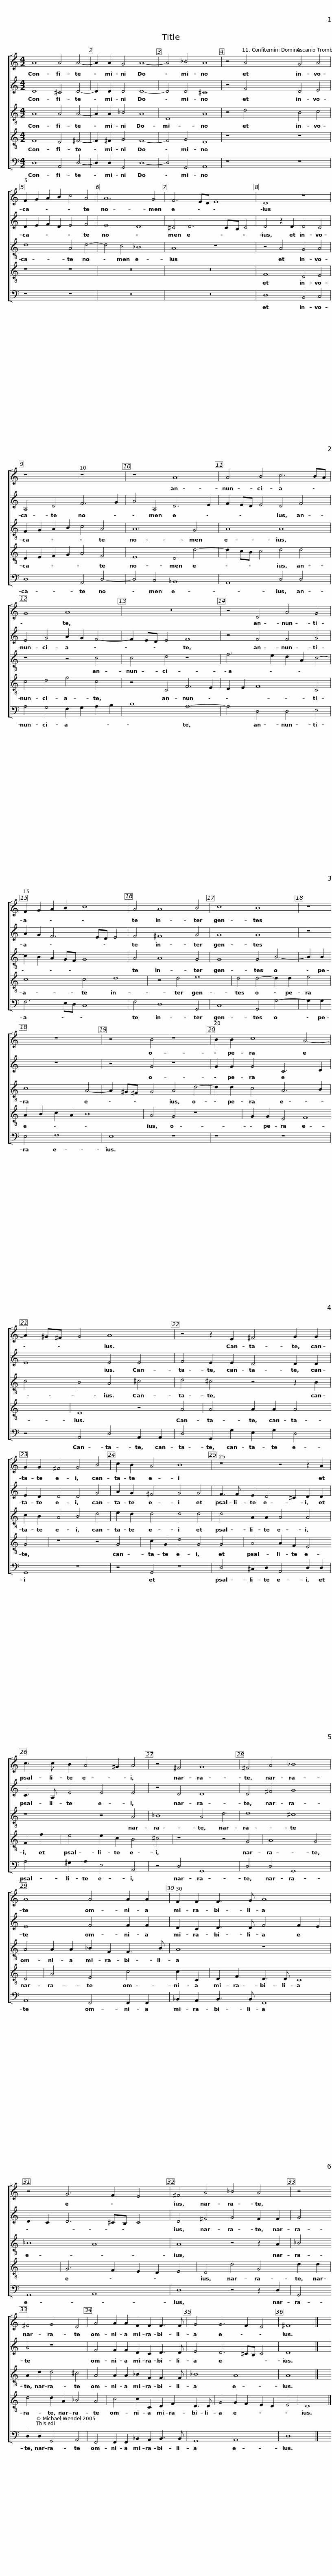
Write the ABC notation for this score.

X:1
%%score [ 1 2 3 4 5 ]
L:1/8
M:4/2
I:linebreak $
K:C
V:1 treble
V:2 treble
V:3 treble-8
V:4 treble-8
V:5 bass
V:1
 A8 A4 A4- | A2 A2 G4 A8- | A4 _B4 A8 | z4 A4 G4 A4 | F2 G2 A2 B2 c4 A4 | %5
 A12 G4 | F6 ED E8 |$ D8 z8 | z8 z8 | z8 A8 | %10
 A4 B4 c6 BA | G8 A8 | z16 |$ z4 D4 A4 G4 | F2 G2 A2 B2 c8 | %15
 A4 A8 B4 | c8 B8 | z8 z8 | z4 B4- z8 |$ B2 B2 c8 A4- | %20
 A2 ^G^F G4 A8 | z4 z2 E2 ^F4 G2 G2 | G2 G2 ^F4 G4 B4 | c2 B2 A4 B8 |$ z8 z4 z2 A2 | %25
 c3 c B2 A4 ^G2 A4 | z4 ^F4 G8 | ^F4 A4 _B8 | A8 A4 A2 A2 | F2 F2 F3 G A8 |$ %30
 z4 G6 F2 E4 | ^F4 A4 _B4 A4 | z4 ^F4 G4 E4 | A4 A2 A2 F2 F2 F3 F | G4 G6 F2 E4 | %35
 ^F8 |] %36
V:2
 D8 ^C4 D4- | D2 D2 D4 D8- | D4 D4 ^C8 | z4 F4 D4 E4 | D2 E2 F2 D2 E4 F4 | %5
 E8 D8 | ^C4 D6 CB, C4 |$ D4 z2 D2 D4 C4 | A,4 D4 F6 G2 | A4 A,4 D6 E2 | %10
 F2 ED E4 D4 F4 | E4 G4 A2 G2 F4- | F2 ED E4 F8 |$ z4 F4 F4 G4 | A2 G2 F6 ED E4 | %15
 F4 ^F8 G4 | G8 G8 | z8 z8 | z4 G4- z8 |$ G2 G2 G4 C6 D2 | %20
 E8 E4 E4 | F4 E2 E2 D4 D2 D2 | E2 D2 D4 D4 G4 | A2 G2 ^F4 G4 G4 |$ F3 F E2 D4 ^C2 D2 D2 | %25
 C3 A, E4 E4 E4 | z4 D4 D8 | D4 ^F4 G8 | E8 F4 F2 F2 | D2 C2 D3 D F4 F2 E2 |$ %30
 D2 C2 D6 ^CB, C4 | D4 ^F4 G4 F2 F2 | G4 A4 z8 | F4 F2 F2 D2 C2 D3 D | E4 D6 ^CB, C4 | %35
 D8 |] %36
V:3
 A8 A4 A4- | A2 A2 _B4 A8 | D8 A8 | z4 d4 B4 c4 | d8 A4 d4- | %5
 d4 c4 _B8 | A8 z8 |$ z4 A4 G4 A4 | F2 G2 A2 B2 c4 A4 | A12 G4 | %10
 A8 A8 | z8 z4 c4 | c4 d4 z8 |$ f6 e2 d2 A2 c4- | c2 B2 A2 GF G8 | %15
 A4 A8 G4 | G8 G4 B4- | B2 B2 c8 A4- | A2 ^G^F G4 A4 d4- |$ d2 d2 c4 A6 B2 | %20
 c4 B4 A4 ^c4 | d4 ^c4 z4 z2 B2 | c2 B2 A4 B4 d4 | e2 d2 d4 d4 d4 |$ d4 A2 A2 A4 A4 | %25
 z8 z4 A4 | _B8 A4 d4 | d8 ^c8 | A4 A2 A2 _B2 F2 F3 B | A8 z8 |$ %30
 _B8 A8 | A8 z4 z2 A2 | _B4 A2 d2 d4 ^c4 | A4 A2 A2 _B2 F2 F3 F | _B8 A8 | %35
 A8 |] %36
V:4
 F8 E4 ^F4- | F2 ^F2 G4 F8- | F4 G4 E8 | z8 z8 | z8 z8 | %5
 z16 | z16 |$ F8 D4 E4 | D2 E2 F2 G2 A4 F4 | E8 D4 d4- | %10
 d2 cB c4 d4 d4 | c4 d4 f4 c4 | z4 C4 F6 E2 |$ D2 E2 F8 C4 | c8 c4 d8 | %15
 z4 d4 e8 | d4 d4- d2 d2 e4 | A2 B2 c2 A2 B8 | A4 G4- z8 |$ G2 G2 E4 F8 | %20
 E8 z4 A4 | A4 A2 A2 A4 G4 | z8 z4 G4 | c2 G2 d4 G4 G4 |$ A4 A2 F2 E4 F2 f2 | %25
 e4 e2 c2 B4 ^c4 | z8 z4 G4 | A8 G4 D4 | A4 E4 c4 c2 C2 | D2 F2 D3 D C8 |$ %30
 G6 F2 E2 D2 E4 | D4 d4 G4 d2 d2 | d4 d2 A2 _B4 A4 | c4 c2 C2 D2 F2 D3 D | G4 G2 F2 E2 D2 E4 | %35
 D8 |] %36
V:5
 D,8 A,,4 D,4- | D,2 D,2 G,,4 D,8- | D,4 G,,4 A,,8 | z8 z8 | z8 z8 | %5
 z16 | z16 |$ D,8 B,,4 C,4 | D,8 A,,4 D,4- | D,4 C,4 _B,,8 | %10
 A,,8 D,4 D,4 | A,4 G,4 F,2 G,2 A,2 B,2 | C8 A,8- |$ A,4 D,4 D,4 E,4 | F,6 E,D, C,8 | %15
 F,4 D,8 G,,4 | C,8 G,,4 G,4- | G,2 G,2 E,4 F,8 | E,8 z8 |$ z8 z8 | %20
 z4 A,,4 D,4 A,,2 A,,2 | D,4 G,,2 G,2 E,2 G,2 D,4 | G,,8 z8 | z4 G,,4 z8 |$ D,4 ^C,2 D,2 A,,4 D,2 D,2 | %25
 A,4 ^G,2 A,2 E,4 A,,4 | z4 D,4 G,,8 | D,4 D,4 G,,8 | A,,8 F,,4 F,,2 F,,2 | _B,,2 A,,2 B,,3 B,, F,,8 |$ %30
 G,,8 A,,8 | D,8 z4 z2 D,2 | G,,4 D,2 D,2 G,,4 A,,4 | F,,4 F,,2 F,,2 _B,,2 A,,2 B,,3 B,, | G,,8 A,,8 | %35
 D,8 |] %36
